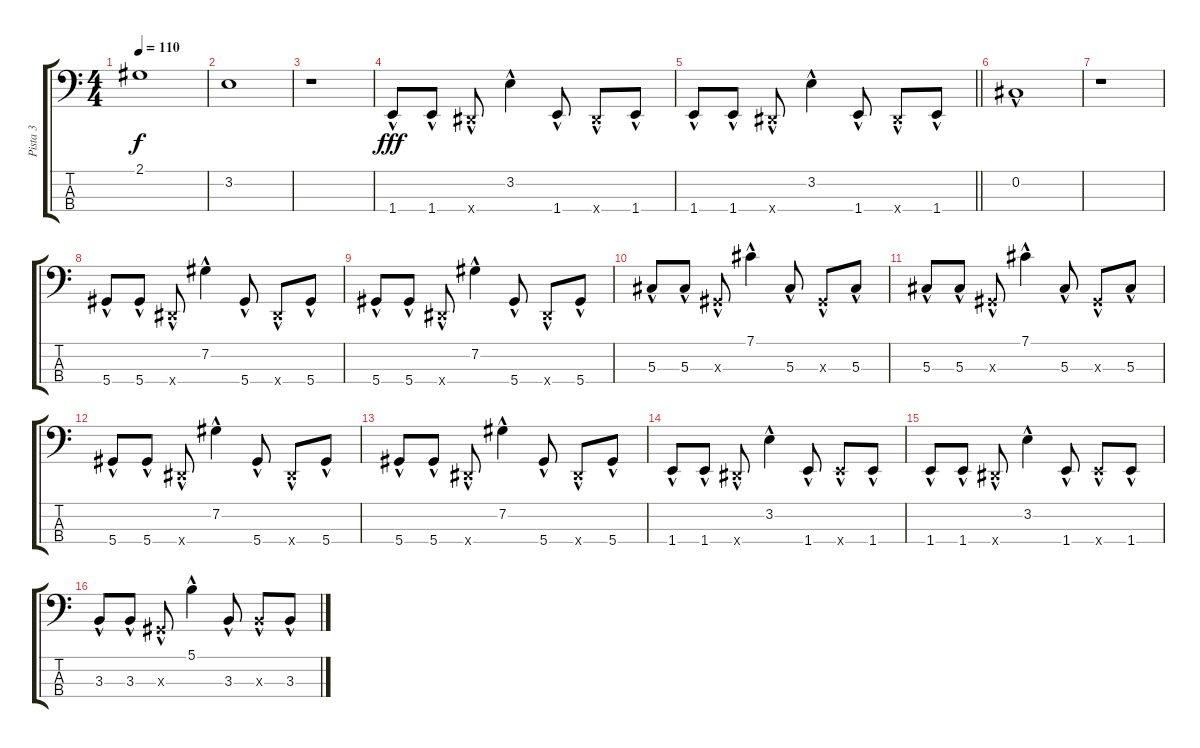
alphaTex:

\track ("Pista 3" "Pista 3") {instrument electricbassfinger}
\staff {score tabs}
\tuning (Gb2 Db2 Ab1 Eb1) {hide}
\ts (4 4)
\tempo 110
\clef f4
\ks c
2.1{t}.1{dy f} |
3.2.1 |
r.1 |
1.4{hac}.8{dy fff} 1.4{hac}.8 0.4{hac x}.8 3.2{hac}.4 1.4{hac}.8 0.4{hac x}.8 1.4{hac}.8 |
\barLineRight lightlight
1.4{hac}.8 1.4{hac}.8 0.4{hac x}.8 3.2{hac}.4 1.4{hac}.8 0.4{hac x}.8 1.4{hac}.8 |
0.2{hac}.1 |
r.1 |
5.4{hac}.8 5.4{hac}.8 0.4{hac x}.8 7.2{hac}.4 5.4{hac}.8 0.4{hac x}.8 5.4{hac}.8 |
5.4{hac}.8 5.4{hac}.8 0.4{hac x}.8 7.2{hac}.4 5.4{hac}.8 0.4{hac x}.8 5.4{hac}.8 |
5.3{hac}.8 5.3{hac}.8 0.3{hac x}.8 7.1{hac}.4 5.3{hac}.8 0.3{hac x}.8 5.3{hac}.8 |
5.3{hac}.8 5.3{hac}.8 0.3{hac x}.8 7.1{hac}.4 5.3{hac}.8 0.3{hac x}.8 5.3{hac}.8 |
5.4{hac}.8 5.4{hac}.8 0.4{hac x}.8 7.2{hac}.4 5.4{hac}.8 0.4{hac x}.8 5.4{hac}.8 |
5.4{hac}.8 5.4{hac}.8 0.4{hac x}.8 7.2{hac}.4 5.4{hac}.8 0.4{hac x}.8 5.4{hac}.8 |
1.4{hac}.8 1.4{hac}.8 0.4{hac x}.8 3.2{hac}.4 1.4{hac}.8 1.4{hac x}.8 1.4{hac}.8 |
1.4{hac}.8 1.4{hac}.8 0.4{hac x}.8 3.2{hac}.4 1.4{hac}.8 1.4{hac x}.8 1.4{hac}.8 |
3.3{hac}.8 3.3{hac}.8 0.3{hac x}.8 5.1{hac}.4 3.3{hac}.8 3.3{hac x}.8 3.3{hac}.8
